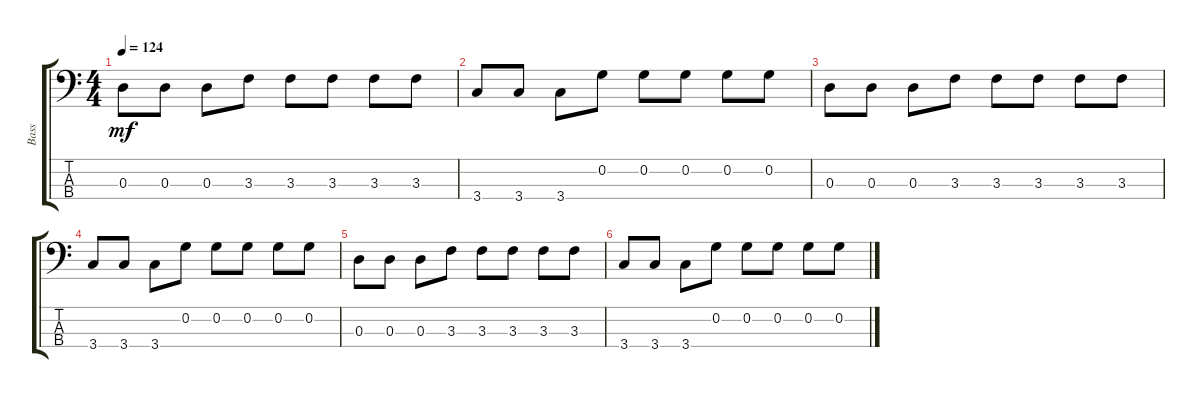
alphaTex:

\track ("Bass" "Bass") {instrument electricbassfinger}
\staff {score tabs}
\tuning (C-1 G2 D2 A1) {hide}
\ts (4 4)
\tempo 124
\clef f4
\ks c
0.3.8{dy mf volume 5} 0.3.8 0.3.8 3.3.8 3.3.8 3.3.8 3.3.8 3.3.8 |
3.4.8{volume 4} 3.4.8 3.4.8 0.2.8 0.2.8 0.2.8 0.2.8 0.2.8 |
0.3.8{volume 3} 0.3.8 0.3.8 3.3.8 3.3.8 3.3.8 3.3.8 3.3.8 |
3.4.8{volume 1} 3.4.8 3.4.8 0.2.8 0.2.8 0.2.8 0.2.8 0.2.8 |
0.3.8{volume 0} 0.3.8 0.3.8 3.3.8 3.3.8 3.3.8 3.3.8 3.3.8 |
3.4.8 3.4.8 3.4.8 0.2.8 0.2.8 0.2.8 0.2.8 0.2.8
